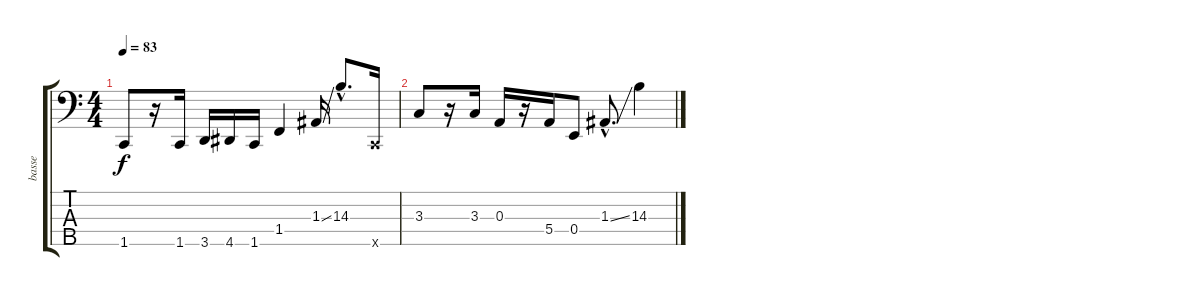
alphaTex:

\track ("basse" "basse") {instrument electricbassfinger}
\staff {score tabs}
\tuning (G2 D2 A1 E1 B0) {hide}
\ts (4 4)
\tempo 83
\clef f4
\ks c
1.5.8{dy f} r.16 1.5.16 3.5.16 4.5.16 1.5.16 1.4.4 1.3{ss}.16 14.3{hac}.8{d} 1.5{x}.16 |
3.3.8 r.16 3.3.16 0.3.16 r.16 5.4.16 0.4.8 1.3{ss hac}.8{d} 14.3.4
